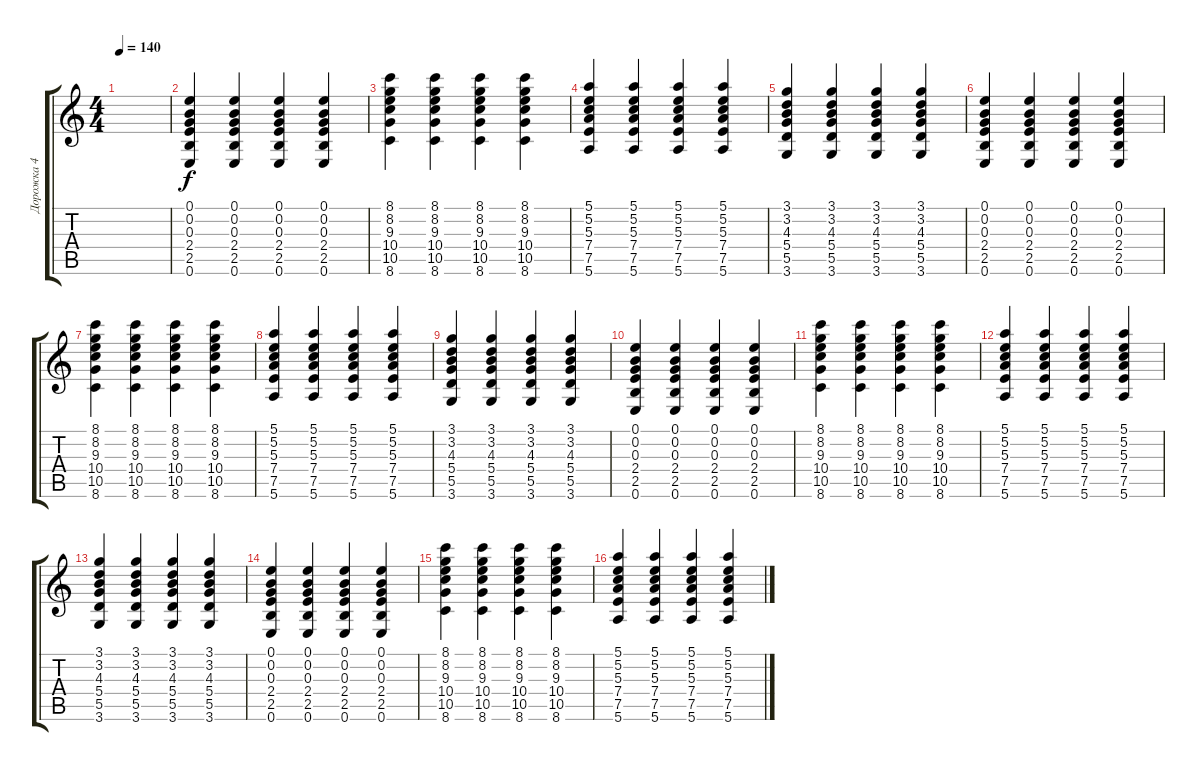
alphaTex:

\track ("Дорожка 4" "Дорожка 4") {instrument electricguitarclean}
\staff {score tabs}
\tuning (E4 B3 G3 D3 A2 E2) {hide}
\ts (4 4)
\tempo 140
\clef g2
\ks c
|
(0.1 0.2 0.3 2.4 2.5 0.6).4 (0.1 0.2 0.3 2.4 2.5 0.6).4 (0.1 0.2 0.3 2.4 2.5 0.6).4 (0.1 0.2 0.3 2.4 2.5 0.6).4 |
(8.1 8.2 9.3 10.4 10.5 8.6).4 (8.1 8.2 9.3 10.4 10.5 8.6).4 (8.1 8.2 9.3 10.4 10.5 8.6).4 (8.1 8.2 9.3 10.4 10.5 8.6).4 |
(5.1 5.2 5.3 7.4 7.5 5.6).4 (5.1 5.2 5.3 7.4 7.5 5.6).4 (5.1 5.2 5.3 7.4 7.5 5.6).4 (5.1 5.2 5.3 7.4 7.5 5.6).4 |
(3.1 3.2 4.3 5.4 5.5 3.6).4 (3.1 3.2 4.3 5.4 5.5 3.6).4 (3.1 3.2 4.3 5.4 5.5 3.6).4 (3.1 3.2 4.3 5.4 5.5 3.6).4 |
(0.1 0.2 0.3 2.4 2.5 0.6).4 (0.1 0.2 0.3 2.4 2.5 0.6).4 (0.1 0.2 0.3 2.4 2.5 0.6).4 (0.1 0.2 0.3 2.4 2.5 0.6).4 |
(8.1 8.2 9.3 10.4 10.5 8.6).4 (8.1 8.2 9.3 10.4 10.5 8.6).4 (8.1 8.2 9.3 10.4 10.5 8.6).4 (8.1 8.2 9.3 10.4 10.5 8.6).4 |
(5.1 5.2 5.3 7.4 7.5 5.6).4 (5.1 5.2 5.3 7.4 7.5 5.6).4 (5.1 5.2 5.3 7.4 7.5 5.6).4 (5.1 5.2 5.3 7.4 7.5 5.6).4 |
(3.1 3.2 4.3 5.4 5.5 3.6).4 (3.1 3.2 4.3 5.4 5.5 3.6).4 (3.1 3.2 4.3 5.4 5.5 3.6).4 (3.1 3.2 4.3 5.4 5.5 3.6).4 |
(0.1 0.2 0.3 2.4 2.5 0.6).4 (0.1 0.2 0.3 2.4 2.5 0.6).4 (0.1 0.2 0.3 2.4 2.5 0.6).4 (0.1 0.2 0.3 2.4 2.5 0.6).4 |
(8.1 8.2 9.3 10.4 10.5 8.6).4 (8.1 8.2 9.3 10.4 10.5 8.6).4 (8.1 8.2 9.3 10.4 10.5 8.6).4 (8.1 8.2 9.3 10.4 10.5 8.6).4 |
(5.1 5.2 5.3 7.4 7.5 5.6).4 (5.1 5.2 5.3 7.4 7.5 5.6).4 (5.1 5.2 5.3 7.4 7.5 5.6).4 (5.1 5.2 5.3 7.4 7.5 5.6).4 |
(3.1 3.2 4.3 5.4 5.5 3.6).4 (3.1 3.2 4.3 5.4 5.5 3.6).4 (3.1 3.2 4.3 5.4 5.5 3.6).4 (3.1 3.2 4.3 5.4 5.5 3.6).4 |
(0.1 0.2 0.3 2.4 2.5 0.6).4 (0.1 0.2 0.3 2.4 2.5 0.6).4 (0.1 0.2 0.3 2.4 2.5 0.6).4 (0.1 0.2 0.3 2.4 2.5 0.6).4 |
(8.1 8.2 9.3 10.4 10.5 8.6).4 (8.1 8.2 9.3 10.4 10.5 8.6).4 (8.1 8.2 9.3 10.4 10.5 8.6).4 (8.1 8.2 9.3 10.4 10.5 8.6).4 |
(5.1 5.2 5.3 7.4 7.5 5.6).4 (5.1 5.2 5.3 7.4 7.5 5.6).4 (5.1 5.2 5.3 7.4 7.5 5.6).4 (5.1 5.2 5.3 7.4 7.5 5.6).4
